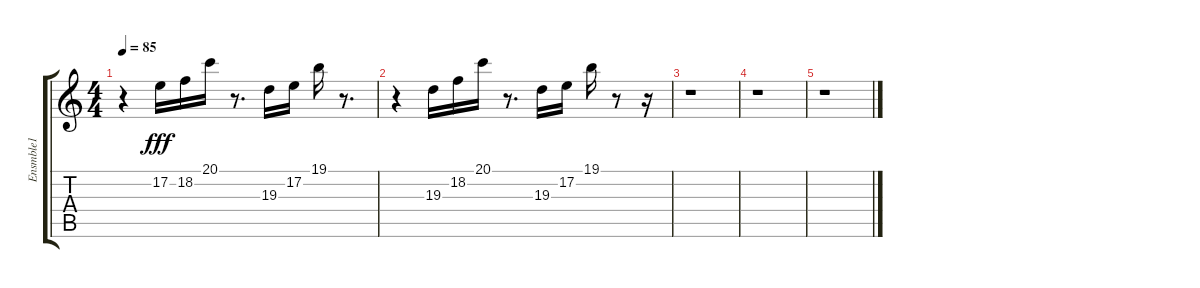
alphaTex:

\track ("Ensmble1" "Ensmble1") {instrument stringensemble1}
\staff {score tabs}
\tuning (E4 B3 G3 D3 A2 E2) {hide}
\ts (4 4)
\tempo 85
\clef g2
\ks c
r.4{dy fff} 17.2.16 18.2.16 20.1.16 r.8{d} 19.3.16 17.2.16 19.1.16 r.8{d} |
r.4 19.3.16 18.2.16 20.1.16 r.8{d} 19.3.16 17.2.16 19.1.16 r.8 r.16 |
r.1 |
r.1 |
r.1
